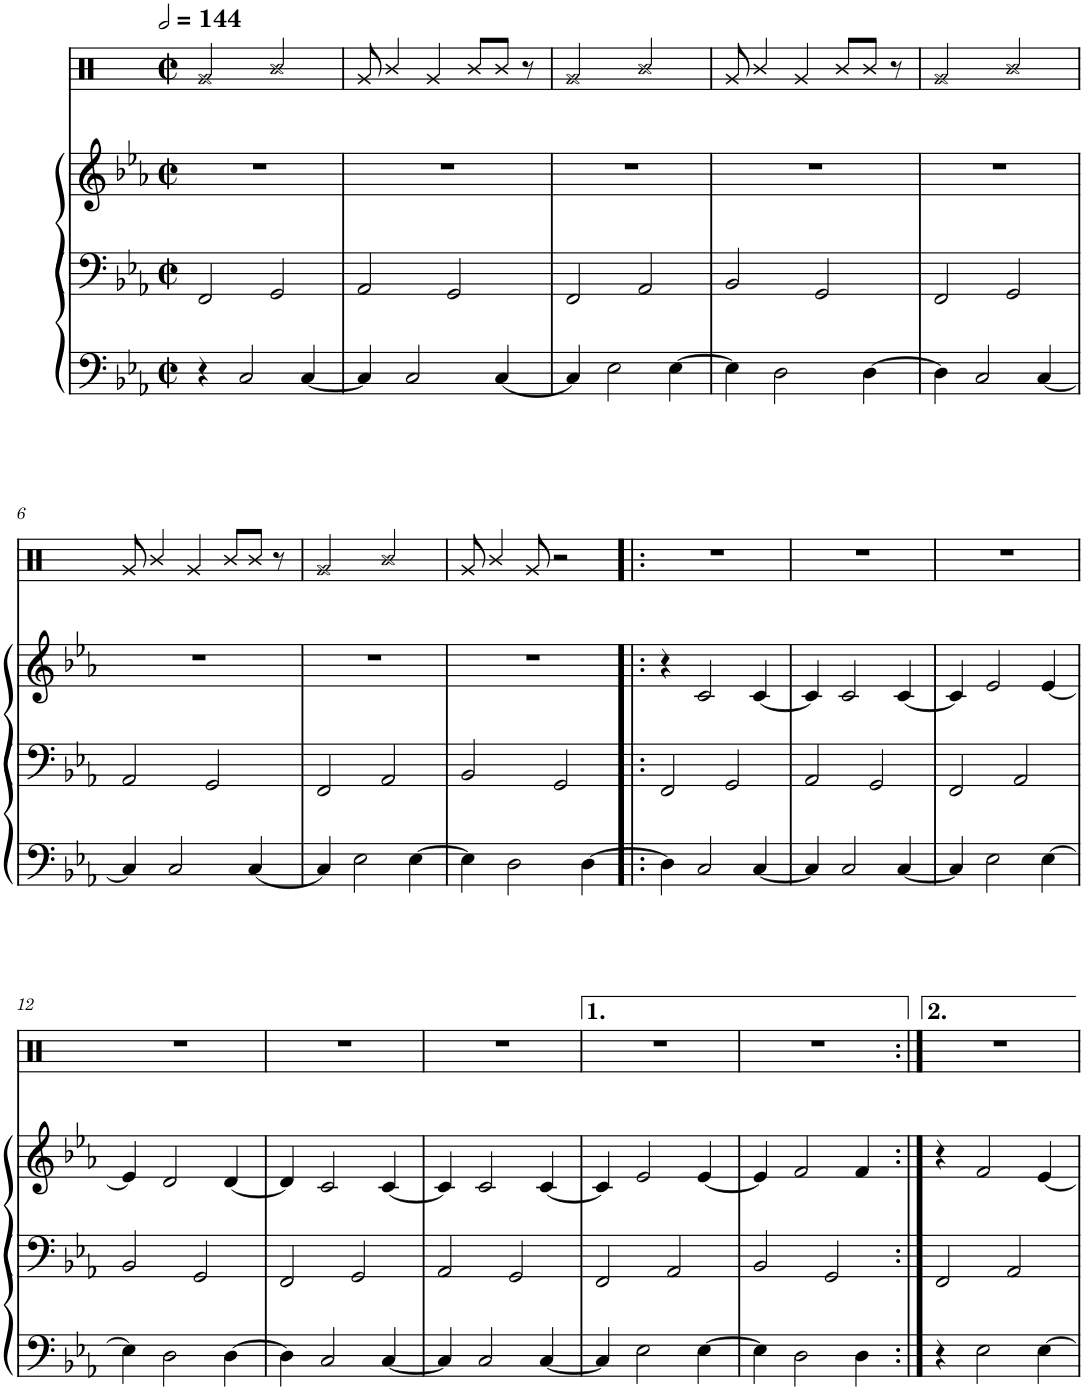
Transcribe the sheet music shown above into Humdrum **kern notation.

**kern	**kern	**kern	**kern
*part4	*part3	*part2	*part1
*staff4	*staff3	*staff2	*staff1
*I"Bass 2	*I"Bass 1	*I"Treble Line	*I"Congas
*clefF4	*clefF4	*clefG2	*clefX
*k[b-e-a-]	*k[b-e-a-]	*k[b-e-a-]	*k[]
*M2/2	*M2/2	*M2/2	*M2/2
*met(c|)	*met(c|)	*met(c|)	*met(c|)
*MM288	*MM288	*MM288	*MM288
=1	=1	=1	=1
4r	2FF/	1r	2Rg/
2C/	.	.	.
.	2GG/	.	2R/
[4C/	.	.	.
=2	=2	=2	=2
4C/]	2AA-/	1r	8Rg/
.	.	.	4R/
2C/	.	.	.
.	.	.	4Rg/
.	2GG/	.	.
.	.	.	8R/L
[4C/	.	.	8R/J
.	.	.	8r
=3	=3	=3	=3
4C/]	2FF/	1r	2Rg/
2E-\	.	.	.
.	2AA-/	.	2R/
[4E-\	.	.	.
=4	=4	=4	=4
4E-\]	2BB-/	1r	8Rg/
.	.	.	4R/
2D\	.	.	.
.	.	.	4Rg/
.	2GG/	.	.
.	.	.	8R/L
[4D\	.	.	8R/J
.	.	.	8r
=5	=5	=5	=5
4D\]	2FF/	1r	2Rg/
2C/	.	.	.
.	2GG/	.	2R/
[4C/	.	.	.
!!LO:LB:g=z
=6	=6	=6	=6
4C/]	2AA-/	1r	8Rg/
.	.	.	4R/
2C/	.	.	.
.	.	.	4Rg/
.	2GG/	.	.
.	.	.	8R/L
[4C/	.	.	8R/J
.	.	.	8r
=7	=7	=7	=7
4C/]	2FF/	1r	2Rg/
2E-\	.	.	.
.	2AA-/	.	2R/
[4E-\	.	.	.
=8	=8	=8	=8
4E-\]	2BB-/	1r	8Rg/
.	.	.	4R/
2D\	.	.	.
.	.	.	8Rg/
.	2GG/	.	2r
[4D\	.	.	.
=9!|:	=9!|:	=9!|:	=9!|:
4D\]	2FF/	4r	1r
2C/	.	2c/	.
.	2GG/	.	.
[4C/	.	[4c/	.
=10	=10	=10	=10
4C/]	2AA-/	4c/]	1r
2C/	.	2c/	.
.	2GG/	.	.
[4C/	.	[4c/	.
=11	=11	=11	=11
4C/]	2FF/	4c/]	1r
2E-\	.	2e-/	.
.	2AA-/	.	.
[4E-\	.	[4e-/	.
!!LO:LB:g=z
=12	=12	=12	=12
4E-\]	2BB-/	4e-/]	1r
2D\	.	2d/	.
.	2GG/	.	.
[4D\	.	[4d/	.
=13	=13	=13	=13
4D\]	2FF/	4d/]	1r
2C/	.	2c/	.
.	2GG/	.	.
[4C/	.	[4c/	.
=14	=14	=14	=14
4C/]	2AA-/	4c/]	1r
2C/	.	2c/	.
.	2GG/	.	.
[4C/	.	[4c/	.
=15	=15	=15	=15
4C/]	2FF/	4c/]	1r
2E-\	.	2e-/	.
.	2AA-/	.	.
[4E-\	.	[4e-/	.
=16	=16	=16	=16
4E-\]	2BB-/	4e-/]	1r
2D\	.	2f/	.
.	2GG/	.	.
4D\	.	4f/	.
=17:|!	=17:|!	=17:|!	=17:|!
4r	2FF/	4r	1r
2E-\	.	2f/	.
.	2AA-/	.	.
[4E-\	.	[4e-/	.
=	=	=	=
*-	*-	*-	*-
